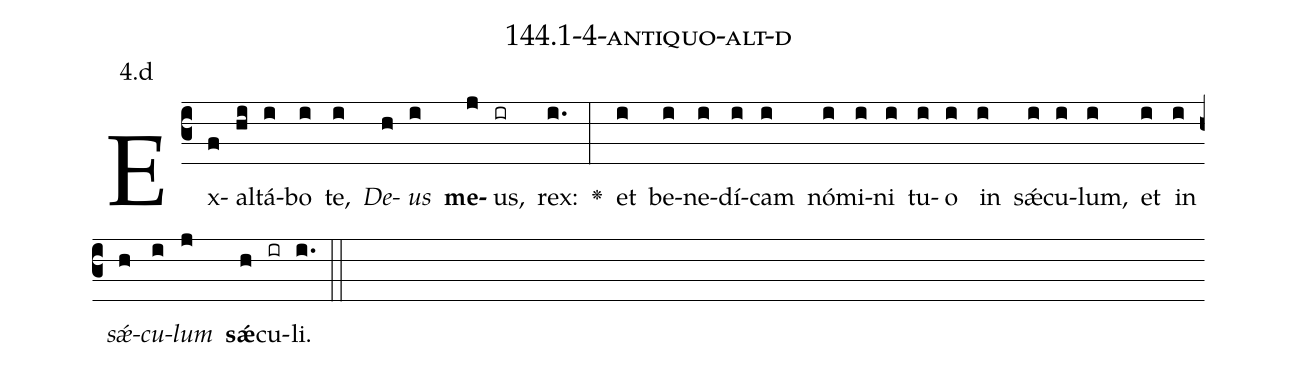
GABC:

name: 144.1-4-antiquo-alt-d;
annotation: 4.d;
%%
(c3)Ex(f)al(hi)tá(i)bo(i) te,(i) <i>De</i>(h)<i>us</i>(i) <b>me</b>(j)us,(ir) rex:(i.) <v>\greheightstar</v>(:) et(i) be(i)ne(i)dí(i)cam(i) nó(i)mi(i)ni(i) tu(i)o(i) in(i) sǽ(i)cu(i)lum,(i) et(i) in(i) <i>sǽ</i>(h)<i>cu</i>(i)<i>lum</i>(j) <b>sǽ</b>(h)cu(ir)li.(i.) (::)


%E(i) u(h) o(i) u(j) a(h) e.(i.) (::)
